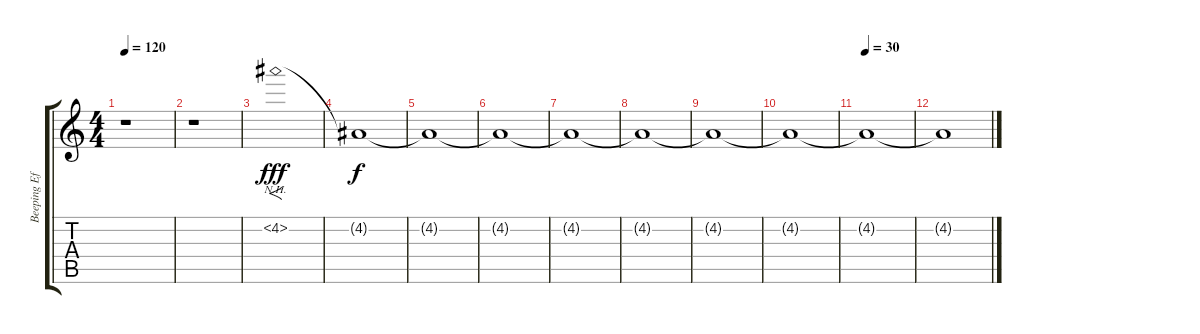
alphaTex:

\track ("Beeping Effect" "Beeping Ef") {instrument overdrivenguitar}
\staff {score tabs}
\tuning (B3 Gb3 D3 A2 E2 B1) {hide}
\ts (4 4)
\tempo 120
\clef g2
\ks c
r.1{dy fff} |
r.1 |
4.2{nh}.1{f} |
4.2{t}.1{dy f} |
4.2{t}.1 |
4.2{t}.1 |
4.2{t}.1 |
4.2{t}.1 |
4.2{t}.1 |
4.2{t}.1 |
\tempo 30
4.2{t}.1 |
4.2{t}.1
